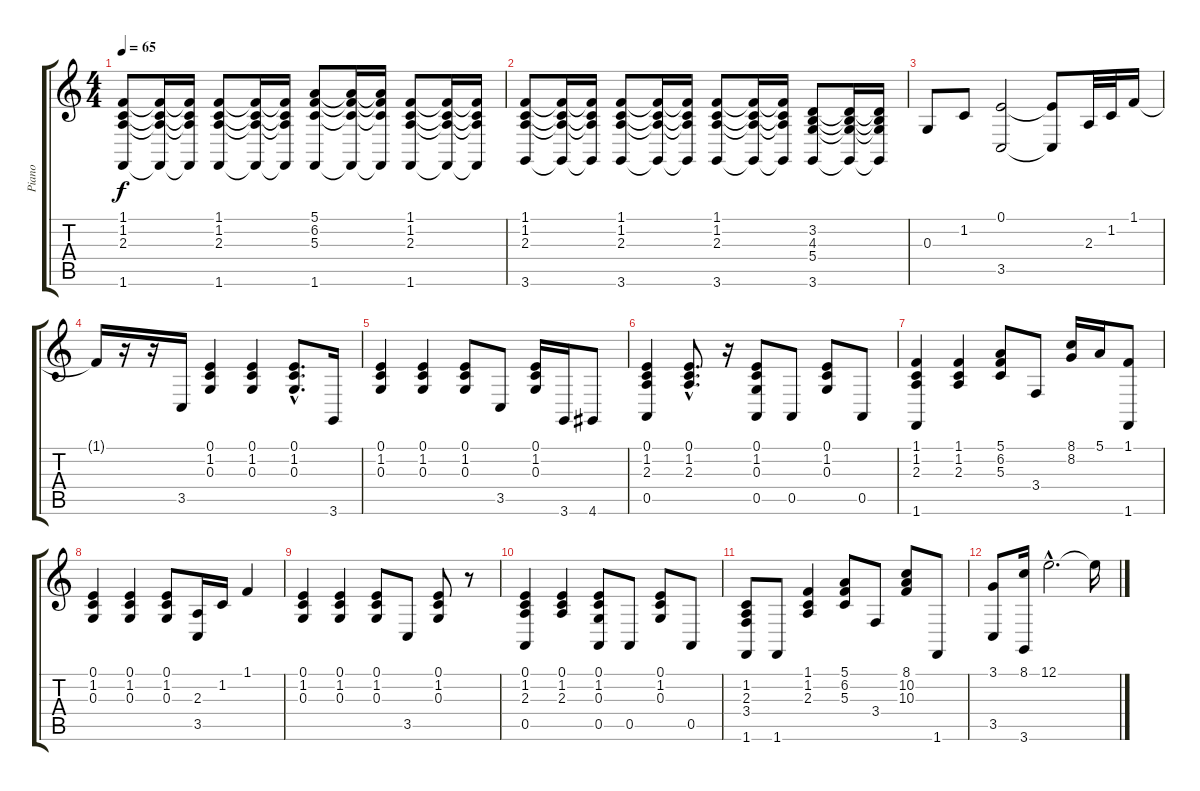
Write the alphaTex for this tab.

\track ("Piano" "Piano") {instrument brightacousticpiano}
\staff {score tabs}
\tuning (E4 B3 G3 D3 A2 E2) {hide}
\ts (4 4)
\tempo 65
\clef g2
\ks c
(1.1 1.2 2.3 1.6).8{dy f} (1.1{t} 1.2{t} 2.3{t} 1.6{t}).16 (1.1{t} 1.2{t} 2.3{t} 1.6{t}).16 (1.1 1.2 2.3 1.6).8 (1.1{t} 1.2{t} 2.3{t} 1.6{t}).16 (1.1{t} 1.2{t} 2.3{t} 1.6{t}).16 (5.1 6.2 5.3 1.6).8 (5.1{t} 6.2{t} 5.3{t} 1.6{t}).16 (5.1{t} 6.2{t} 5.3{t} 1.6{t}).16 (1.1 1.2 2.3 1.6).8 (1.1{t} 1.2{t} 2.3{t} 1.6{t}).16 (1.1{t} 1.2{t} 2.3{t} 1.6{t}).16 |
(1.1 1.2 2.3 3.6).8 (1.1{t} 1.2{t} 2.3{t} 3.6{t}).16 (1.1{t} 1.2{t} 2.3{t} 3.6{t}).16 (1.1 1.2 2.3 3.6).8 (1.1{t} 1.2{t} 2.3{t} 3.6{t}).16 (1.1{t} 1.2{t} 2.3{t} 3.6{t}).16 (1.1 1.2 2.3 3.6).8 (1.1{t} 1.2{t} 2.3{t} 3.6{t}).16 (1.1{t} 1.2{t} 2.3{t} 3.6{t}).16 (3.2 4.3 5.4 3.6).8 (3.2{t} 4.3{t} 5.4{t} 3.6{t}).16 (3.2{t} 4.3{t} 5.4{t} 3.6{t}).16 |
0.3.8 1.2.8 (0.1 3.5).2 (0.1{t} 3.5{t}).8 2.3.32 1.2.32 1.1.16 |
1.1{t}.16 r.16 r.16 3.5.16 (0.1 1.2 0.3).4 (0.1 1.2 0.3).4 (0.1{hac} 1.2{hac} 0.3{hac}).8{d} 3.6.16 |
(0.1 1.2 0.3).4 (0.1 1.2 0.3).4 (0.1 1.2 0.3).8 3.5.8 (0.1 1.2 0.3).16 3.6.16 4.6.8 |
(0.1 1.2 2.3 0.5).4 (0.1{hac} 1.2{hac} 2.3{hac}).8{d} r.16 (0.1 1.2 0.3 0.5).8 0.5.8 (0.1 1.2 0.3).8 0.5.8 |
(1.1 1.2 2.3 1.6).4 (1.1 1.2 2.3).4 (5.1 6.2 5.3).8 3.4.8 (8.1 8.2).16 5.1.16 (1.1 1.6).8 |
(0.1 1.2 0.3).4 (0.1 1.2 0.3).4 (0.1 1.2 0.3).8 (2.3 3.5).16 1.2.16 1.1.4 |
(0.1 1.2 0.3).4 (0.1 1.2 0.3).4 (0.1 1.2 0.3).8 3.5.8 (0.1 1.2 0.3).8 r.8 |
(0.1 1.2 2.3 0.5).4 (0.1 1.2 2.3).4 (0.1 1.2 0.3 0.5).8 0.5.8 (0.1 1.2 0.3).8 0.5.8 |
(1.2 2.3 3.4 1.6).8 1.6.8 (1.1 1.2 2.3).4 (5.1 6.2 5.3).8 3.4.8 (8.1 10.2 10.3).8 1.6.8 |
(3.1 3.5).8 (8.1 3.6).16 12.1{hac}.2{d} 12.1{t}.16
